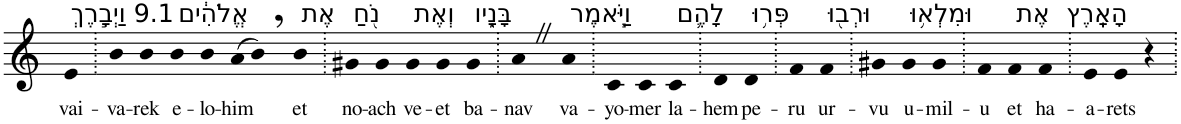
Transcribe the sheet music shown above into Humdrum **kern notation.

**kern	**text
*part1	*part1
*staff1	*staff1
*I"Piano	*
*I'Pno	*
*clefG2	*
*k[]	*
=1	=1
!LO:TX:a:t=9.1 וַיְבָ֣רֶךְ	!
!	!LO:LY:b
4e	vai-
=2.	=2.
!	!LO:LY:b
4b	-va-
!	!LO:LY:b
4b	-rek
!LO:TX:a:t=אֱלֹהִ֔ים	!
!	!LO:LY:b
4b	e-
!	!LO:LY:b
4b	-lo-
!	!LO:LY:b
(>8a	-him
8b,)	.
!LO:TX:a:t=אֶת	!
!	!LO:LY:b
4b	et
=3.	=3.
!LO:TX:a:t=נֹ֖חַ	!
!	!LO:LY:b
4g#X	no-
!	!LO:LY:b
4g#	-ach
!LO:TX:a:t=וְאֶת	!
!	!LO:LY:b
4g#	ve-
!	!LO:LY:b
4g#	-et
!LO:TX:a:t=בָּנָ֑יו	!
!	!LO:LY:b
4g#	ba-
=4.	=4.
!	!LO:LY:b
4aZ	-nav
!LO:TX:a:t=וַיֹּ֧אמֶר	!
!	!LO:LY:b
4a	va-
=5.	=5.
!	!LO:LY:b
4c	-yo-
!	!LO:LY:b
4c	-mer
!LO:TX:a:t=לָהֶ֛ם	!
!	!LO:LY:b
4c	la-
=6.	=6.
!	!LO:LY:b
4d	-hem
!LO:TX:a:t=פְּר֥וּ	!
!	!LO:LY:b
4d	pe-
=7.	=7.
!	!LO:LY:b
4f	-ru
!LO:TX:a:t=וּרְב֖וּ	!
!	!LO:LY:b
4f	ur-
=8.	=8.
!	!LO:LY:b
4g#X	-vu
!LO:TX:a:t=וּמִלְא֥וּ	!
!	!LO:LY:b
4g#	u-
!	!LO:LY:b
4g#	-mil-
=9.	=9.
!	!LO:LY:b
4f	-u
!LO:TX:a:t=אֶת	!
!	!LO:LY:b
4f	et
!LO:TX:a:t=הָאָֽרֶץ	!
!	!LO:LY:b
4f	ha-
=10.	=10.
!	!LO:LY:b
4e	-a-
!	!LO:LY:b
4e	-rets
4r	.
=.	=.
*-	*-
